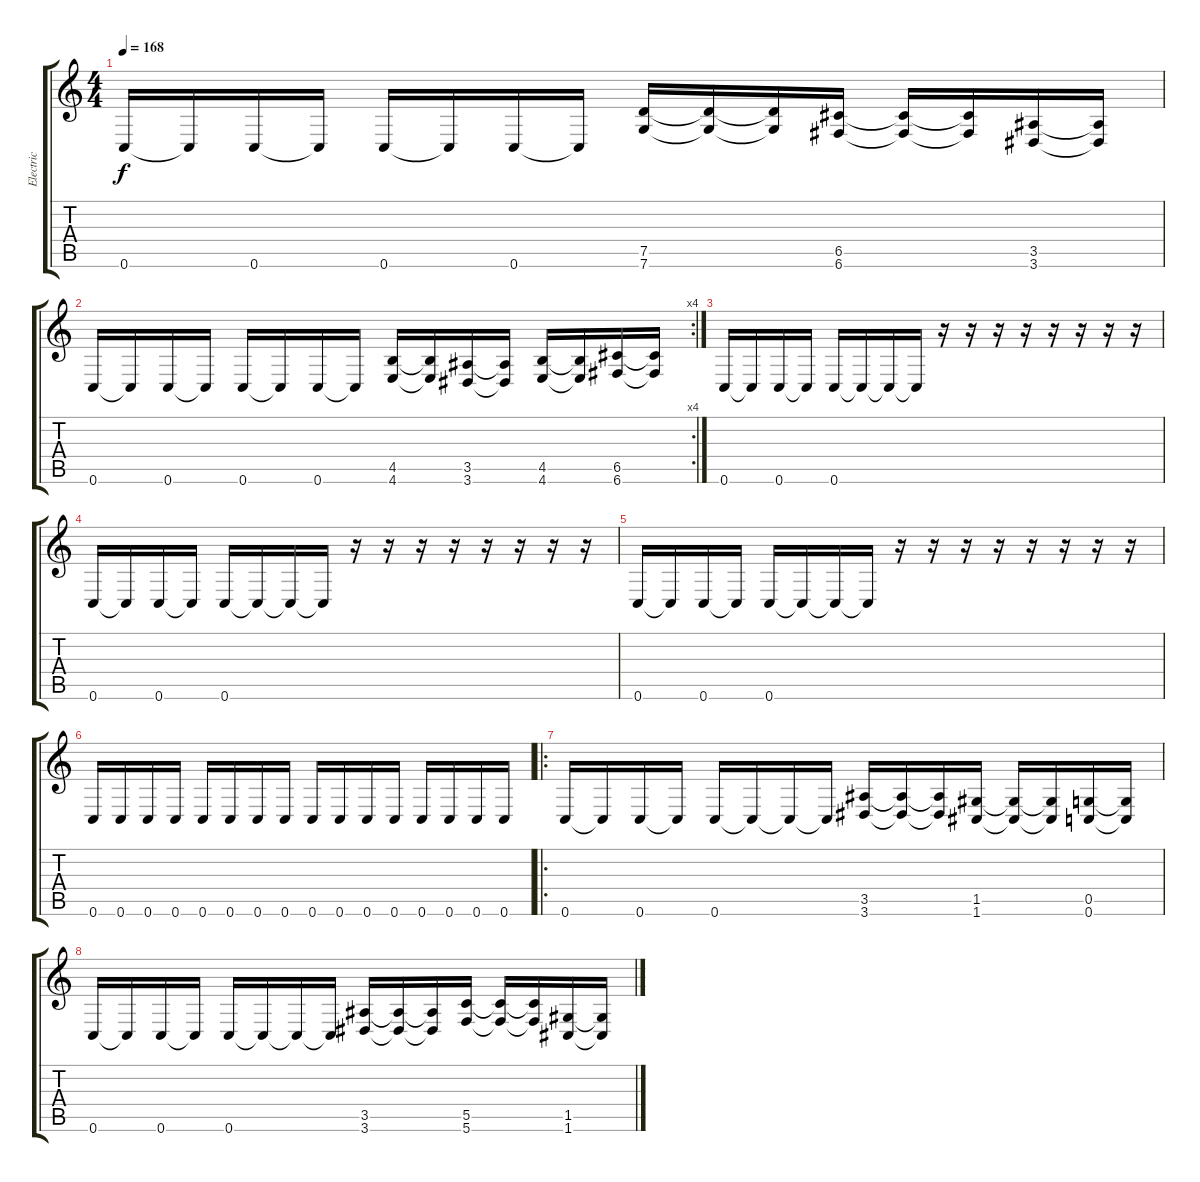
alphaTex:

\track ("Electric" "Electric") {instrument distortionguitar}
\staff {score tabs}
\tuning (D4 A3 F3 C3 G2 C2) {hide}
\ts (4 4)
\tempo 168
\clef g2
\ks c
0.6.16{dy f} 0.6{t}.16 0.6.16 0.6{t}.16 0.6.16 0.6{t}.16 0.6.16 0.6{t}.16 (7.5 7.6).16 (7.5{t} 7.6{t}).16 (7.5{t} 7.6{t}).16 (6.5 6.6).16 (6.5{t} 6.6{t}).16 (6.5{t} 6.6{t}).16 (3.5 3.6).16 (3.5{t} 3.6{t}).16 |
\rc 4
0.6.16 0.6{t}.16 0.6.16 0.6{t}.16 0.6.16 0.6{t}.16 0.6.16 0.6{t}.16 (4.5 4.6).16 (4.5{t} 4.6{t}).16 (3.5 3.6).16 (3.5{t} 3.6{t}).16 (4.5 4.6).16 (4.5{t} 4.6{t}).16 (6.5 6.6).16 (6.5{t} 6.6{t}).16 |
0.6.16 0.6{t}.16 0.6.16 0.6{t}.16 0.6.16 0.6{t}.16 0.6{t}.16 0.6{t}.16 r.16 r.16 r.16 r.16 r.16 r.16 r.16 r.16 |
0.6.16 0.6{t}.16 0.6.16 0.6{t}.16 0.6.16 0.6{t}.16 0.6{t}.16 0.6{t}.16 r.16 r.16 r.16 r.16 r.16 r.16 r.16 r.16 |
0.6.16 0.6{t}.16 0.6.16 0.6{t}.16 0.6.16 0.6{t}.16 0.6{t}.16 0.6{t}.16 r.16 r.16 r.16 r.16 r.16 r.16 r.16 r.16 |
0.6.16 0.6.16 0.6.16 0.6.16 0.6.16 0.6.16 0.6.16 0.6.16 0.6.16 0.6.16 0.6.16 0.6.16 0.6.16 0.6.16 0.6.16 0.6.16 |
\ro
0.6.16 0.6{t}.16 0.6.16 0.6{t}.16 0.6.16 0.6{t}.16 0.6{t}.16 0.6{t}.16 (3.5 3.6).16 (3.5{t} 3.6{t}).16 (3.5{t} 3.6{t}).16 (1.5 1.6).16 (1.5{t} 1.6{t}).16 (1.5{t} 1.6{t}).16 (0.5 0.6).16 (0.5{t} 0.6{t}).16 |
0.6.16 0.6{t}.16 0.6.16 0.6{t}.16 0.6.16 0.6{t}.16 0.6{t}.16 0.6{t}.16 (3.5 3.6).16 (3.5{t} 3.6{t}).16 (3.5{t} 3.6{t}).16 (5.5 5.6).16 (5.5{t} 5.6{t}).16 (5.5{t} 5.6{t}).16 (1.5 1.6).16 (1.5{t} 1.6{t}).16
